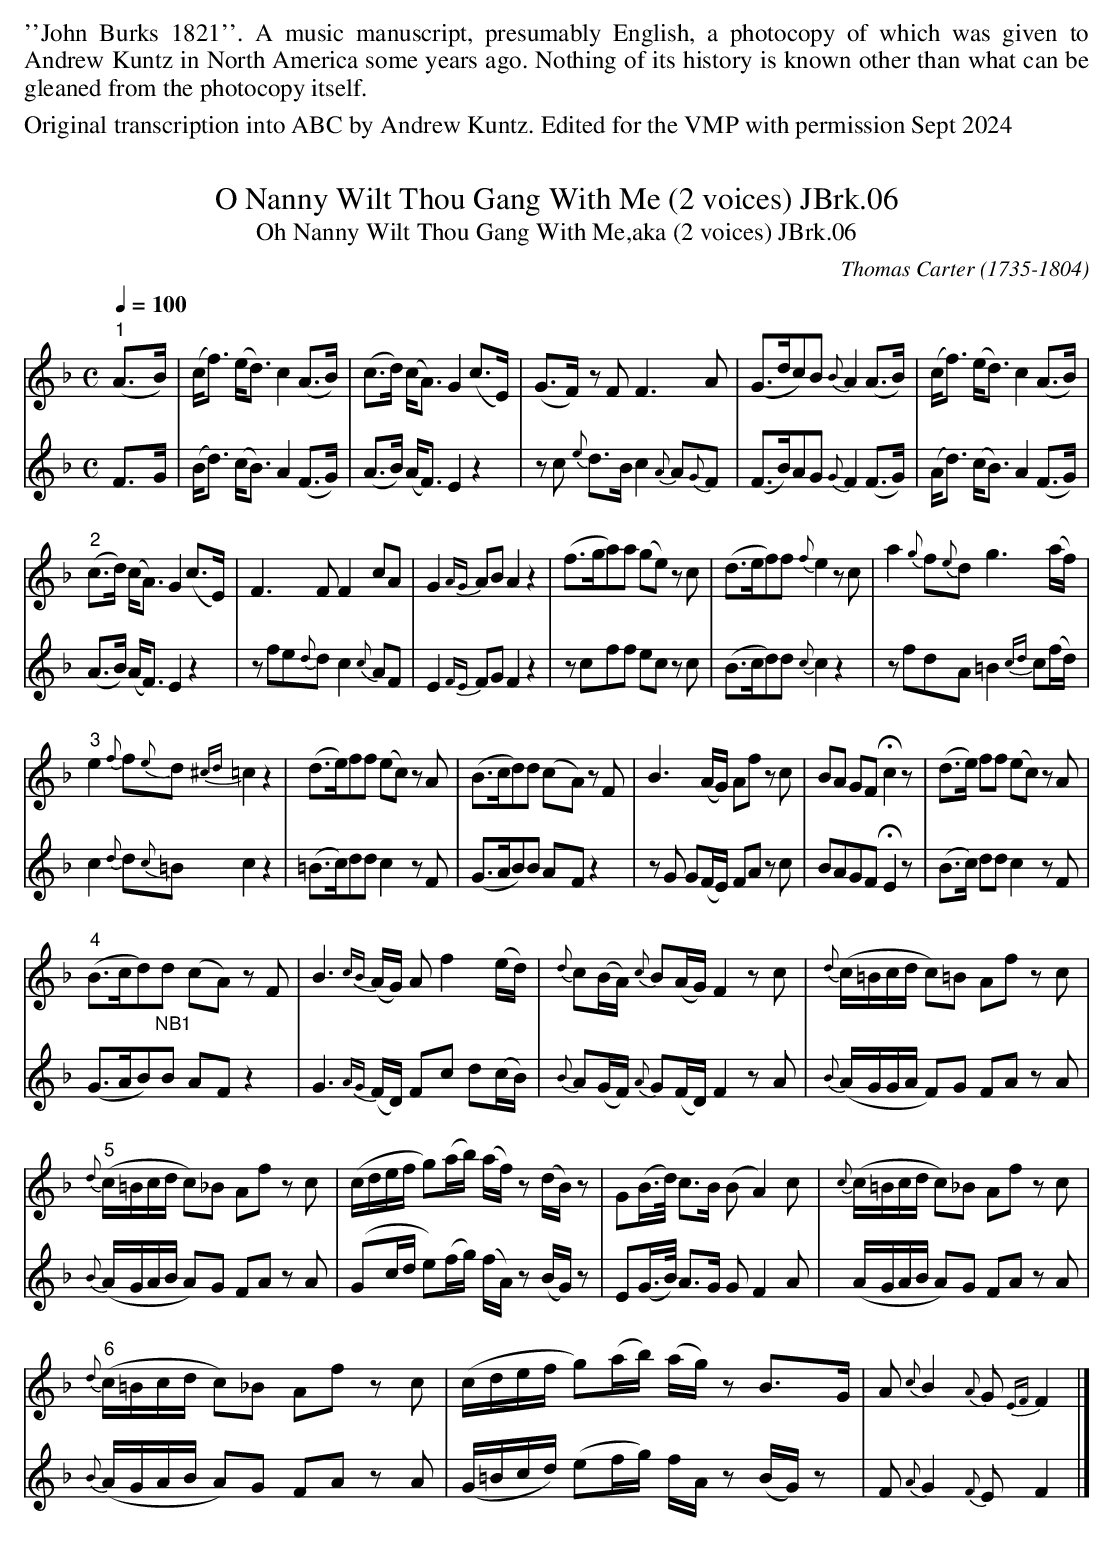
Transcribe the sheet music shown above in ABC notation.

X:1
T:O Nanny Wilt Thou Gang With Me (2 voices) JBrk.06
Q:1/4=100
T:Oh Nanny Wilt Thou Gang With Me,aka (2 voices) JBrk.06
C:Thomas Carter (1735-1804)
M:C
L:1/16
K:F
V:1
"1"(A3B)|(cf3) (ed3) c4 (A3B)|(c3d) (cA3) G4 (c3E)|(G3F) z2 F2 F6A2|(G3dc2)B2 {B}A4 (A3B)|(cf3) (ed3) c4 (A3B)|
"2"(c3d) (cA3) G4 (c3E)|F6F2 F4 c2A2|G4{AG}A2B2A4z4|(f3ga2)a2 (g2e2) z2 c2|(d3ef2)f2{f}e4 z2c2|a4{g}f2{e}d2 g6 (af)|
"3"e4{f}f2{e}d2 {^cd}=c4z4|(d3e)f2f2 (e2c2) z2 A2|(B3cd2)d2 (c2A2) z2F2|B6 (AG) A2f2 z2c2|B2A2 G2F2 !fermata!c4z2|(d3e) f2f2 (e2c2) z2A2|
"4"(B3cd2)"_NB1"d2 (c2A2) z2F2|B6 {cB}(AG) A2 f4 (ed)|{d}c2(BA) {c}B2(AG) F4 z2c2|{d}(c=Bcd c2)=B2 A2f2 z2c2|
"5"{d}(c=Bcd c2)_B2 A2f2 z2c2|(cdef g2)(ab) (af) z2 (dB) z2|G2(B>d) c3B (B2A4)c2|{c}(c=Bcd c2)_B2 A2f2 z2c2|
"6"{d}(c=Bcd c2)_B2 A2f2 z2c2|(cdef g2)(ab) (ag)z2 B3G|A2{c}B4{A}G2 {EF}F4|]
V:2
F3-G|(Bd3) (cB3) A4 (F3G)|(A3B) (AF3) E4 z4|z2 c2 {e}d3B c4{A}A2{G}F2|(F3B)A2G2{G}F4 (F3G)|(Ad3) (cB3) A4 (F3G)|
(A3B) (AF3) E4 z4|z2 f2e2{d}d2 c4{c}A2F2|E4 {FE}F2G2 F4 z4|z2c2f2f2 e2c2 z2c2|(B3cd2)d2 {c}c4 z4|z2 f2d2A2 =B4{cd}c2(fd)|
c4 {d}d2{c}=B2 c4z4|(=B3c)d2d2c4z2F2|(G3AB2)B2 A2-F2 z4|z2 G2 G2(FE) F2A2 z2c2|B2A2G2F2 !fermata!E4z2|(B3c) d2d2 c4 z2F2|
(G3AB2)B2 A2-F2 z4|G6 {AG} (FD) F2-c2 d2(cB)|{B}A2(GF) {A}G2(FD) F4 z2A2|{B}(AGGA F2)G2 F2A2 z2A2|
{B}(AGAB A2)G2 F2A2 z2A2|(G2cd e2)(fg) (fA) z2 (BG)z2|E2(G>B) A3G G2F4A2|(AGAB A2)G2 F2A2 z2A2|
{B}(AGAB A2)G2 F2A2 z2A2|(G=Bcd) (e2fg) fAz2 (BG) z2|F2{A}G4{F}E2 F4|]
